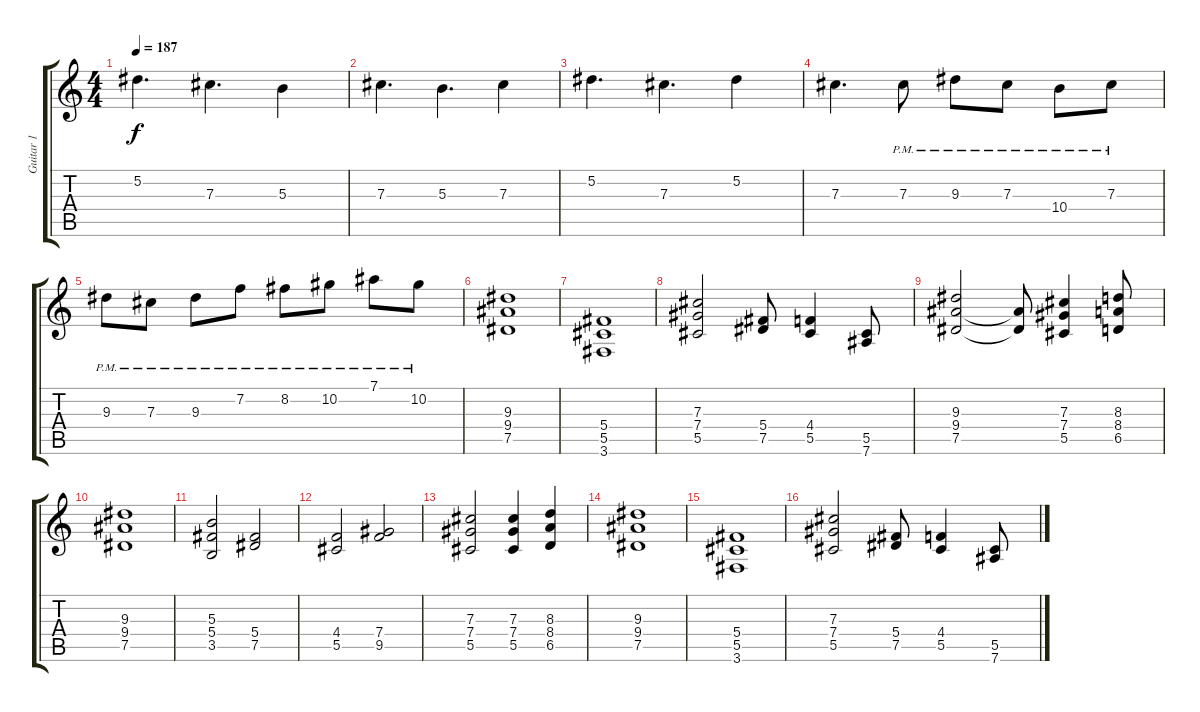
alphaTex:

\track ("Guitar 1" "Guitar 1") {instrument overdrivenguitar}
\staff {score tabs}
\tuning (Eb4 Bb3 Gb3 Db3 Ab2 Eb2) {hide}
\ts (4 4)
\tempo 187
\clef g2
\ks c
5.2.4{d dy f} 7.3.4{d} 5.3.4 |
7.3.4{d} 5.3.4{d} 7.3.4 |
5.2.4{d} 7.3.4{d} 5.2.4 |
7.3.4{d} 7.3{pm}.8 9.3{pm}.8 7.3{pm}.8 10.4{pm}.8 7.3{pm}.8 |
9.3{pm}.8 7.3{pm}.8 9.3{pm}.8 7.2{pm}.8 8.2{pm}.8 10.2{pm}.8 7.1{pm}.8 10.2{pm}.8 |
(9.3 9.4 7.5).1 |
(5.4 5.5 3.6).1 |
(7.3 7.4 5.5).2 (5.4 7.5).8 (4.4 5.5).4 (5.5 7.6).8 |
(9.3 9.4 7.5).2 (9.4{t} 7.5{t}).8 (7.3 7.4 5.5).4 (8.3 8.4 6.5).8 |
(9.3 9.4 7.5).1 |
(5.3 5.4 3.5).2 (5.4 7.5).2 |
(4.4 5.5).2 (7.4 9.5).2 |
(7.3 7.4 5.5).2 (7.3 7.4 5.5).4 (8.3 8.4 6.5).4 |
(9.3 9.4 7.5).1 |
(5.4 5.5 3.6).1 |
(7.3 7.4 5.5).2 (5.4 7.5).8 (4.4 5.5).4 (5.5 7.6).8
